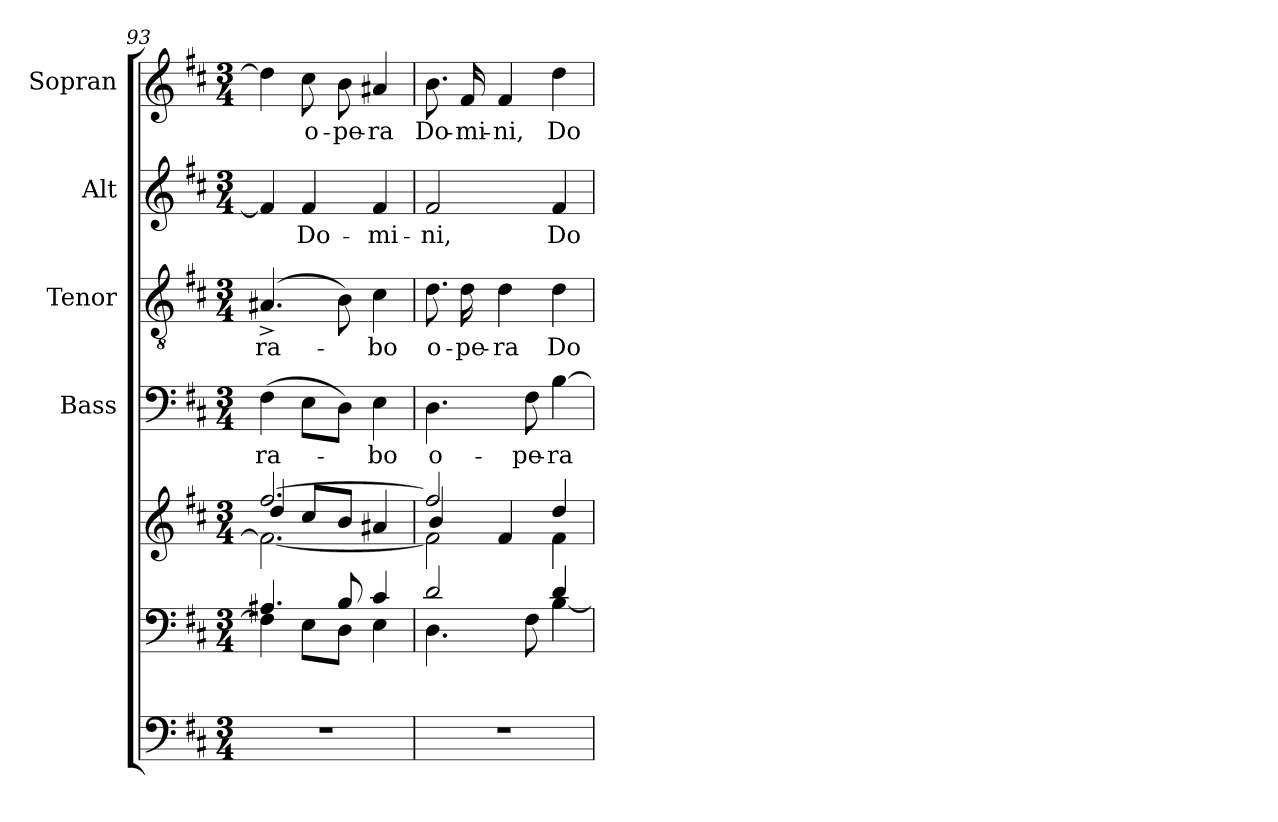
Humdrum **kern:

**kern	**kern	**kern	**kern	**text	**kern	**text	**kern	**text	**kern	**text
*part6	*part5	*part5	*part4	*part4	*part3	*part3	*part2	*part2	*part1	*part1
*staff7	*staff6	*staff5	*staff4	*staff4	*staff3	*staff3	*staff2	*staff2	*staff1	*staff1
*	*	*	*I"Bass	*	*I"Tenor	*	*I"Alt	*	*I"Sopran	*
*	*	*	*I'B.	*	*I'T.	*	*I'A.	*	*I'S.	*
*clefF4	*clefF4	*clefG2	*clefF4	*	*clefGv2	*	*clefG2	*	*clefG2	*
*k[f#c#]	*k[f#c#]	*k[f#c#]	*k[f#c#]	*	*k[f#c#]	*	*k[f#c#]	*	*k[f#c#]	*
*D:	*D:	*D:	*D:	*	*D:	*	*D:	*	*D:	*
*M3/4	*M3/4	*M3/4	*M3/4	*	*M3/4	*	*M3/4	*	*M3/4	*
=93	=93	=93	=93	=93	=93	=93	=93	=93	=93	=93
*	*^	*^	*	*	*	*	*	*	*	*
*	*	*	*	*^	*	*	*	*	*	*	*	*
!	!	!	!	!	!	!	!LO:LY:b	!	!LO:LY:b	!	!	!	!
2.r	4.A#X/	4F#\]	[>2.ff#/	2.f#\_	4dd/	(>4F#\	-ra-	(4.A#X^>/	-ra-	4f#/]	.	4dd\]	.
!	!	!	!	!	!	!	!	!	!	!	!LO:LY:b	!	!LO:LY:b
.	.	8E\L	.	.	8cc#/L	8E\L	.	.	.	4f#/	Do-	8cc#\	o-
!	!	!	!	!	!	!	!	!	!	!	!	!	!LO:LY:b
.	8B/	8D\J	.	.	8b/J	8D\J)	.	8B\)	.	.	.	8b\	-pe-
!	!	!	!	!	!	!	!LO:LY:b	!	!LO:LY:b	!	!LO:LY:b	!	!LO:LY:b
.	4c#/	4E\	.	.	4a#X/	4E\	-bo	4c#\	-bo	4f#/	-mi-	4a#X/	-ra
=94	=94	=94	=94	=94	=94	=94	=94	=94	=94	=94	=94	=94	=94
!	!	!	!	!	!	!	!LO:LY:b	!	!LO:LY:b	!	!LO:LY:b	!	!LO:LY:b
2.r	2d/	4.D\	2ff#/]	2f#\]	4b/	4.D\	o-	8.d\	o-	2f#/	-ni,	8.b\	Do-
!	!	!	!	!	!	!	!	!	!LO:LY:b	!	!	!	!LO:LY:b
.	.	.	.	.	.	.	.	16d\	-pe-	.	.	16f#/	-mi-
!	!	!	!	!	!	!	!	!	!LO:LY:b	!	!	!	!LO:LY:b
.	.	.	.	.	4f#/	.	.	4d\	-ra	.	.	4f#/	-ni,
!	!	!	!	!	!	!	!LO:LY:b	!	!	!	!	!	!
.	.	8F#\	.	.	.	8F#\	-pe-	.	.	.	.	.	.
!	!	!	!	!	!	!	!LO:LY:b	!	!LO:LY:b	!	!LO:LY:b	!	!LO:LY:b
.	4d/	[<4B\	4dd/	4f#\	4ryy	[4B\	-ra	4d\	Do-	4f#/	Do-	4dd\	Do-
*	*v	*v	*	*	*	*	*	*	*	*	*	*	*
*	*	*v	*v	*v	*	*	*	*	*	*	*	*
=	=	=	=	=	=	=	=	=	=	=
*-	*-	*-	*-	*-	*-	*-	*-	*-	*-	*-
